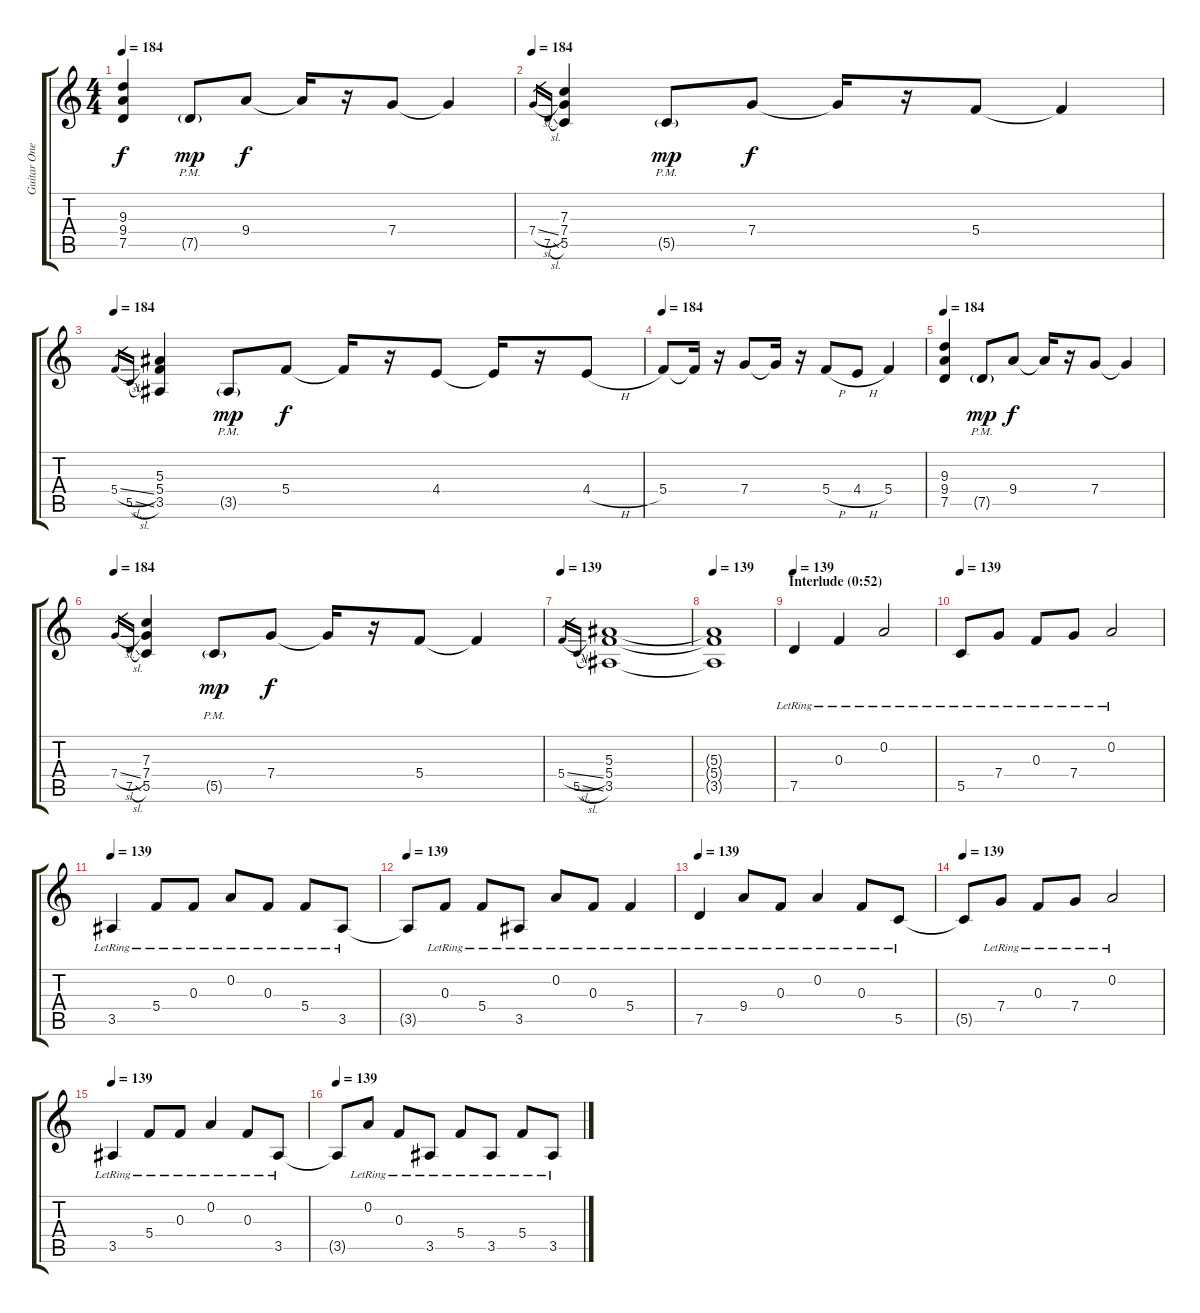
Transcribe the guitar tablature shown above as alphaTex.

\track ("Guitar One" "Guitar One") {instrument distortionguitar}
\staff {score tabs}
\tuning (D4 A3 F3 C3 G2 C2) {hide}
\ts (4 4)
\tempo 184
\clef g2
\ks c
(9.3 9.4 7.5).4{dy f} 7.5{g pm}.8{dy mp} 9.4.8{dy f} 9.4{t}.16 r.16 7.4.8 7.4{t}.4 |
\tempo 184
7.4{sl}.16{gr} 7.5{sl}.16{gr} (7.3 7.4 5.5).4 5.5{g pm}.8{dy mp} 7.4.8{dy f} 7.4{t}.16 r.16 5.4.8 5.4{t}.4 |
\tempo 184
5.4{sl}.16{gr} 5.5{sl}.16{gr} (5.3 5.4 3.5).4 3.5{g pm}.8{dy mp} 5.4.8{dy f} 5.4{t}.16 r.16 4.4.8 4.4{t}.16 r.16 4.4{h}.8 |
\tempo 184
5.4.8 5.4{t}.16 r.16 7.4.8 7.4{t}.16 r.16 5.4{h}.8 4.4{h}.8 5.4.4 |
\tempo 184
(9.3 9.4 7.5).4 7.5{g pm}.8{dy mp} 9.4.8{dy f} 9.4{t}.16 r.16 7.4.8 7.4{t}.4 |
\tempo 184
7.4{sl}.16{gr} 7.5{sl}.16{gr} (7.3 7.4 5.5).4 5.5{g pm}.8{dy mp} 7.4.8{dy f} 7.4{t}.16 r.16 5.4.8 5.4{t}.4 |
\tempo 139
5.4{sl}.16{gr} 5.5{sl}.16{gr} (5.3 5.4 3.5).1{volume 6} |
\tempo 139
(5.3{t} 5.4{t} 3.5{t}).1 |
\section ("" "Interlude (0:52)")
\tempo 139
7.5{lr}.4{volume 16 instrument electricguitarclean} 0.3{lr}.4 0.2{lr}.2 |
\tempo 139
5.5{lr}.8{instrument electricguitarclean} 7.4{lr}.8 0.3{lr}.8 7.4{lr}.8 0.2{lr}.2 |
\tempo 139
3.5{lr}.4{instrument electricguitarclean} 5.4{lr}.8 0.3{lr}.8 0.2{lr}.8 0.3{lr}.8 5.4{lr}.8 3.5{lr}.8 |
\tempo 139
3.5{t}.8{instrument electricguitarclean} 0.3{lr}.8 5.4{lr}.8 3.5{lr}.8 0.2{lr}.8 0.3{lr}.8 5.4{lr}.4 |
\tempo 139
7.5{lr}.4{instrument electricguitarclean} 9.4{lr}.8 0.3{lr}.8 0.2{lr}.4 0.3{lr}.8 5.5{lr}.8 |
\tempo 139
5.5{t}.8{instrument electricguitarclean} 7.4{lr}.8 0.3{lr}.8 7.4{lr}.8 0.2{lr}.2 |
\tempo 139
3.5{lr}.4{instrument electricguitarclean} 5.4{lr}.8 0.3{lr}.8 0.2{lr}.4 0.3{lr}.8 3.5{lr}.8 |
\tempo 139
3.5{t}.8{instrument electricguitarclean} 0.2{lr}.8 0.3{lr}.8 3.5{lr}.8 5.4{lr}.8 3.5{lr}.8 5.4{lr}.8 3.5{lr}.8
